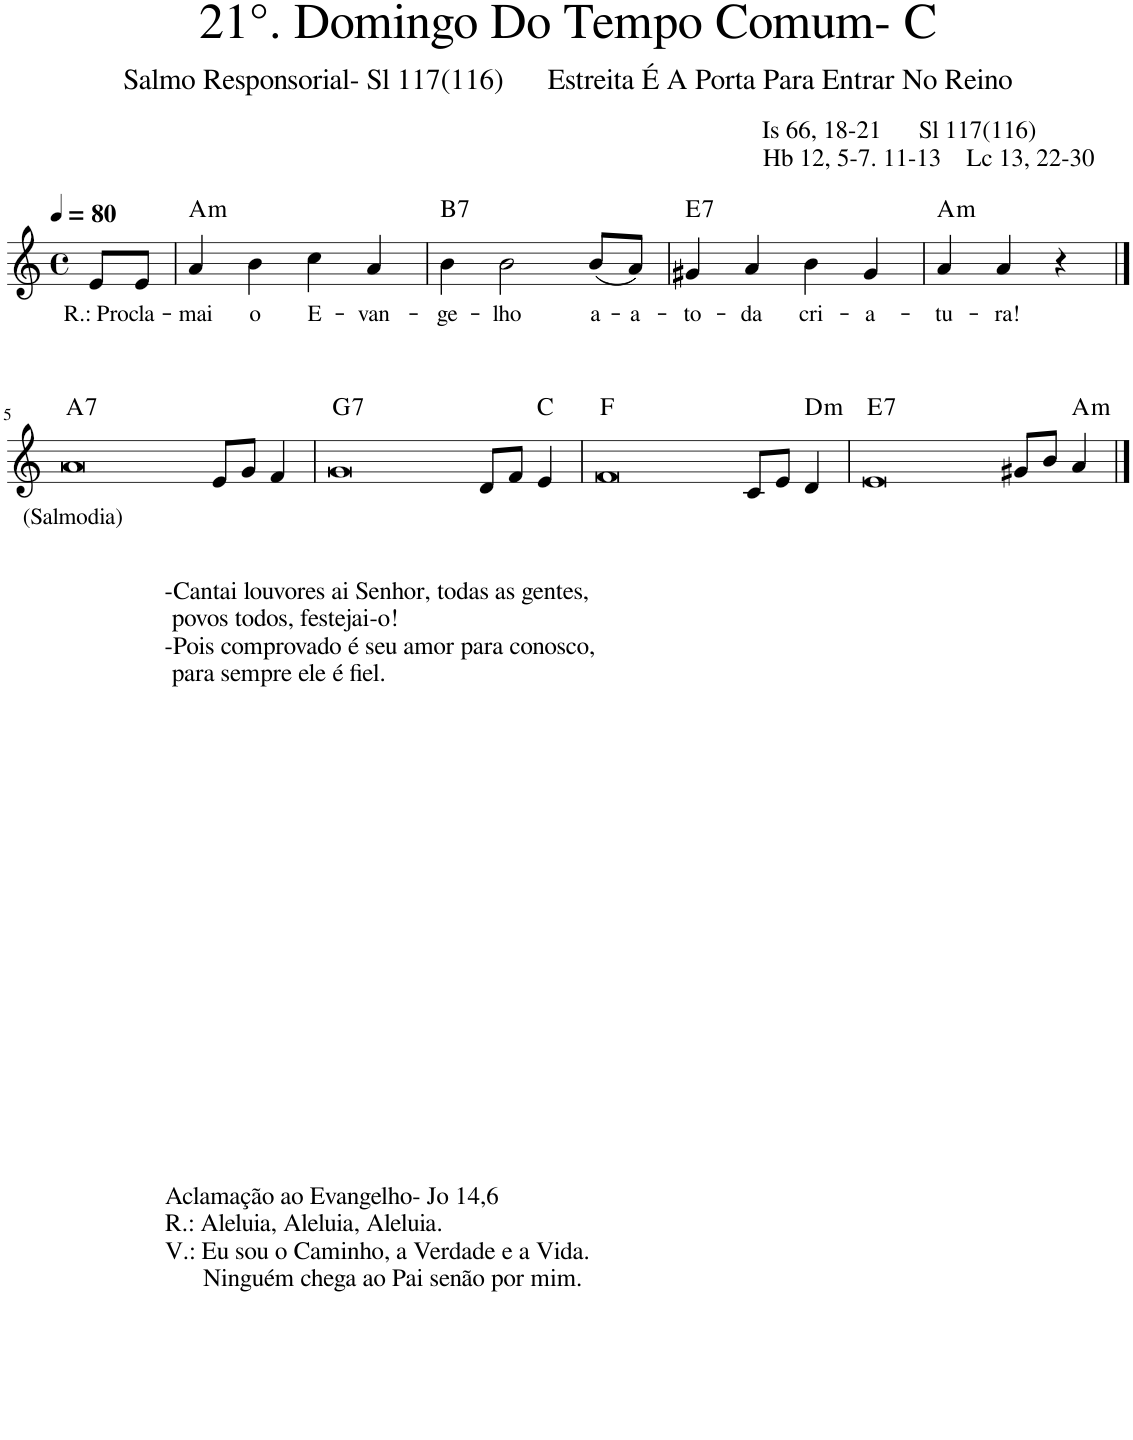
**kern	**text	**harte
*part1	*part1	*part1
*staff1	*staff1	*
*I"Voz	*	*
*I'Vo.	*	*
*clefG2	*	*
*k[]	*	*
*M4/4	*	*
*met(c)	*	*
*MM80	*	*
=	=	=
!	!LO:LY:b	!
8e/L	R.: Pro-	.
!	!LO:LY:b	!
8e/J	-cla-	.
=1	=1	=1
!	!LO:LY:b	!LO:H:kt=m
4a/	-mai	A:min
!	!LO:LY:b	!
4b\	o	.
!	!LO:LY:b	!
4cc\	E-	.
!	!LO:LY:b	!
4a/	-van-	.
=2	=2	=2
!	!LO:LY:b	!LO:H:kt=7
4b\	-ge-	B:7
!	!LO:LY:b	!
2b\	-lho	.
!	!LO:LY:b	!
(8b/L	a-	.
!	!LO:LY:b	!
8a/J)	-a-	.
=3	=3	=3
!	!LO:LY:b	!LO:H:kt=7
4g#X/	-to-	E:7
!	!LO:LY:b	!
4a/	-da	.
!	!LO:LY:b	!
4b\	cri-	.
!	!LO:LY:b	!
4g#/	-a-	.
=4	=4	=4
!	!LO:LY:b	!LO:H:kt=m
4a/	-tu-	A:min
!	!LO:LY:b	!
4a/	-ra!	.
4r	.	.
!!LO:LB:g=z
==5	==5	==5
!LO:TX:b:t=-Cantai louvores ai Senhor, todas as gentes,	!	!
!LO:TX:b:t=povos todos, festejai-o!	!	!
!LO:TX:b:t=-Pois comprovado é seu amor para conosco,	!	!
!LO:TX:b:t=para sempre ele é fiel.	!	!
!LO:TX:b:t=Aclamação ao Evangelho- Jo 14,6	!	!
!LO:TX:b:t=R.&colon; Aleluia, Aleluia, Aleluia.	!	!
!LO:TX:b:t=V.&colon; Eu sou o Caminho, a Verdade e a Vida.	!	!
!LO:TX:b:t=Ninguém chega ao Pai senão por mim.	!	!
!	!LO:LY:b	!LO:H:kt=7
[1a	(Salmodia)	A:7
1ryy	.	.
8e/L	.	.
8g/J	.	.
4f/	.	.
=6	=6	=6
!	!	!LO:H:kt=7
[1g	.	G:7
1a]	.	.
8d/L	.	.
8f/J	.	.
4e/	.	C:maj
=7	=7	=7
[1f	.	F:maj
1g]	.	.
8c/L	.	.
8e/J	.	.
!	!	!LO:H:kt=m
4d/	.	D:min
=8	=8	=8
!	!	!LO:H:kt=7
[1e	.	E:7
1f]	.	.
8g#X/L	.	.
8b/J	.	.
!	!	!LO:H:kt=m
4a/	.	A:min
==9	==9	==9
1e]	.	.
=	=	=
*-	*-	*-
